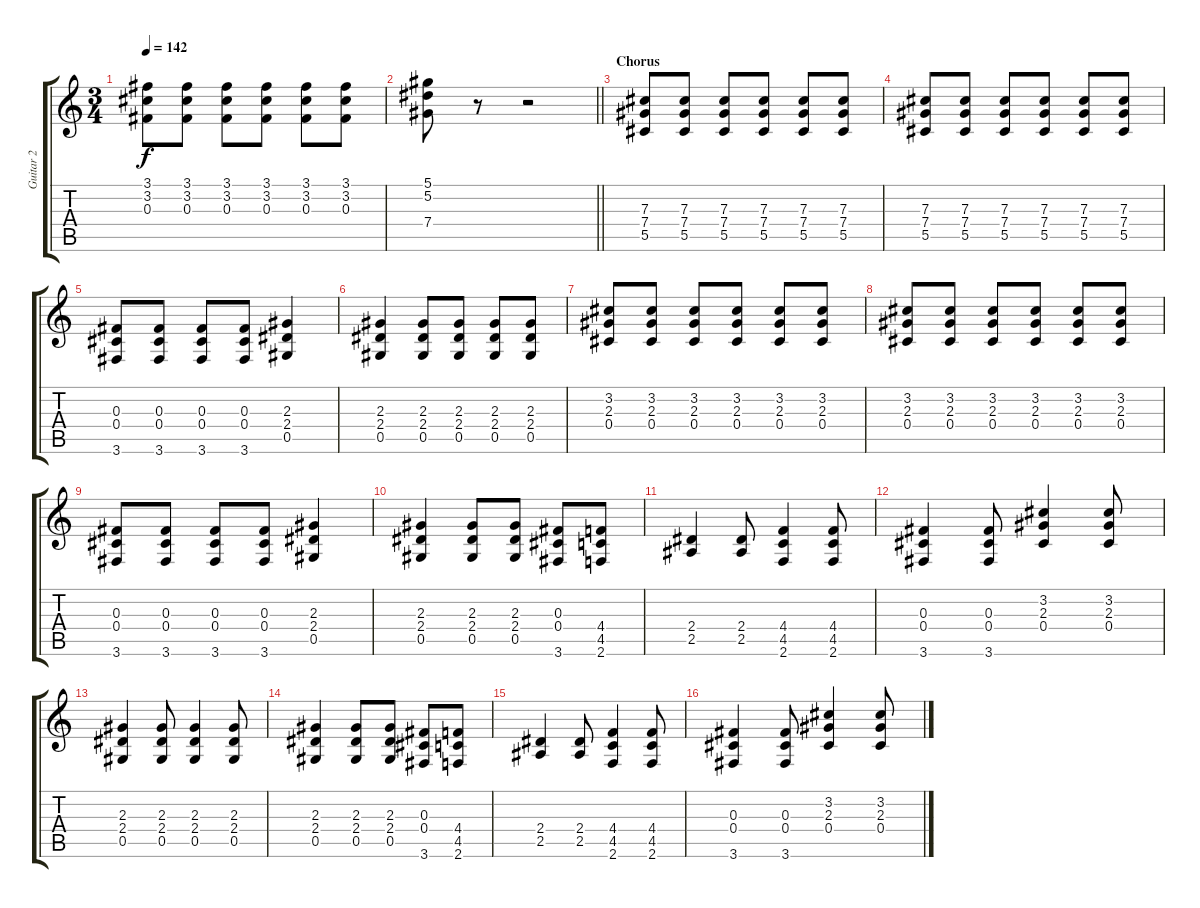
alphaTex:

\track ("Guitar 2" "Guitar 2") {instrument distortionguitar}
\staff {score tabs}
\tuning (Eb4 Bb3 Gb3 Db3 Ab2 Eb2) {hide}
\ts (3 4)
\tempo 142
\clef g2
\ks c
(3.1 3.2 0.3).8{dy f} (3.1 3.2 0.3).8 (3.1 3.2 0.3).8 (3.1 3.2 0.3).8 (3.1 3.2 0.3).8 (3.1 3.2 0.3).8 |
\barLineRight lightlight
(5.1 5.2 7.4).8 r.8 r.2 |
\section ("" "Chorus")
(7.3 7.4 5.5).8 (7.3 7.4 5.5).8 (7.3 7.4 5.5).8 (7.3 7.4 5.5).8 (7.3 7.4 5.5).8 (7.3 7.4 5.5).8 |
(7.3 7.4 5.5).8 (7.3 7.4 5.5).8 (7.3 7.4 5.5).8 (7.3 7.4 5.5).8 (7.3 7.4 5.5).8 (7.3 7.4 5.5).8 |
(0.3 0.4 3.6).8 (0.3 0.4 3.6).8 (0.3 0.4 3.6).8 (0.3 0.4 3.6).8 (2.3 2.4 0.5).4 |
(2.3 2.4 0.5).4 (2.3 2.4 0.5).8 (2.3 2.4 0.5).8 (2.3 2.4 0.5).8 (2.3 2.4 0.5).8 |
(3.2 2.3 0.4).8 (3.2 2.3 0.4).8 (3.2 2.3 0.4).8 (3.2 2.3 0.4).8 (3.2 2.3 0.4).8 (3.2 2.3 0.4).8 |
(3.2 2.3 0.4).8 (3.2 2.3 0.4).8 (3.2 2.3 0.4).8 (3.2 2.3 0.4).8 (3.2 2.3 0.4).8 (3.2 2.3 0.4).8 |
(0.3 0.4 3.6).8 (0.3 0.4 3.6).8 (0.3 0.4 3.6).8 (0.3 0.4 3.6).8 (2.3 2.4 0.5).4 |
(2.3 2.4 0.5).4 (2.3 2.4 0.5).8 (2.3 2.4 0.5).8 (0.3 0.4 3.6).8 (4.4 4.5 2.6).8 |
(2.4 2.5).4 (2.4 2.5).8 (4.4 4.5 2.6).4 (4.4 4.5 2.6).8 |
(0.3 0.4 3.6).4 (0.3 0.4 3.6).8 (3.2 2.3 0.4).4 (3.2 2.3 0.4).8 |
(2.3 2.4 0.5).4 (2.3 2.4 0.5).8 (2.3 2.4 0.5).4 (2.3 2.4 0.5).8 |
(2.3 2.4 0.5).4 (2.3 2.4 0.5).8 (2.3 2.4 0.5).8 (0.3 0.4 3.6).8 (4.4 4.5 2.6).8 |
(2.4 2.5).4 (2.4 2.5).8 (4.4 4.5 2.6).4 (4.4 4.5 2.6).8 |
(0.3 0.4 3.6).4 (0.3 0.4 3.6).8 (3.2 2.3 0.4).4 (3.2 2.3 0.4).8
